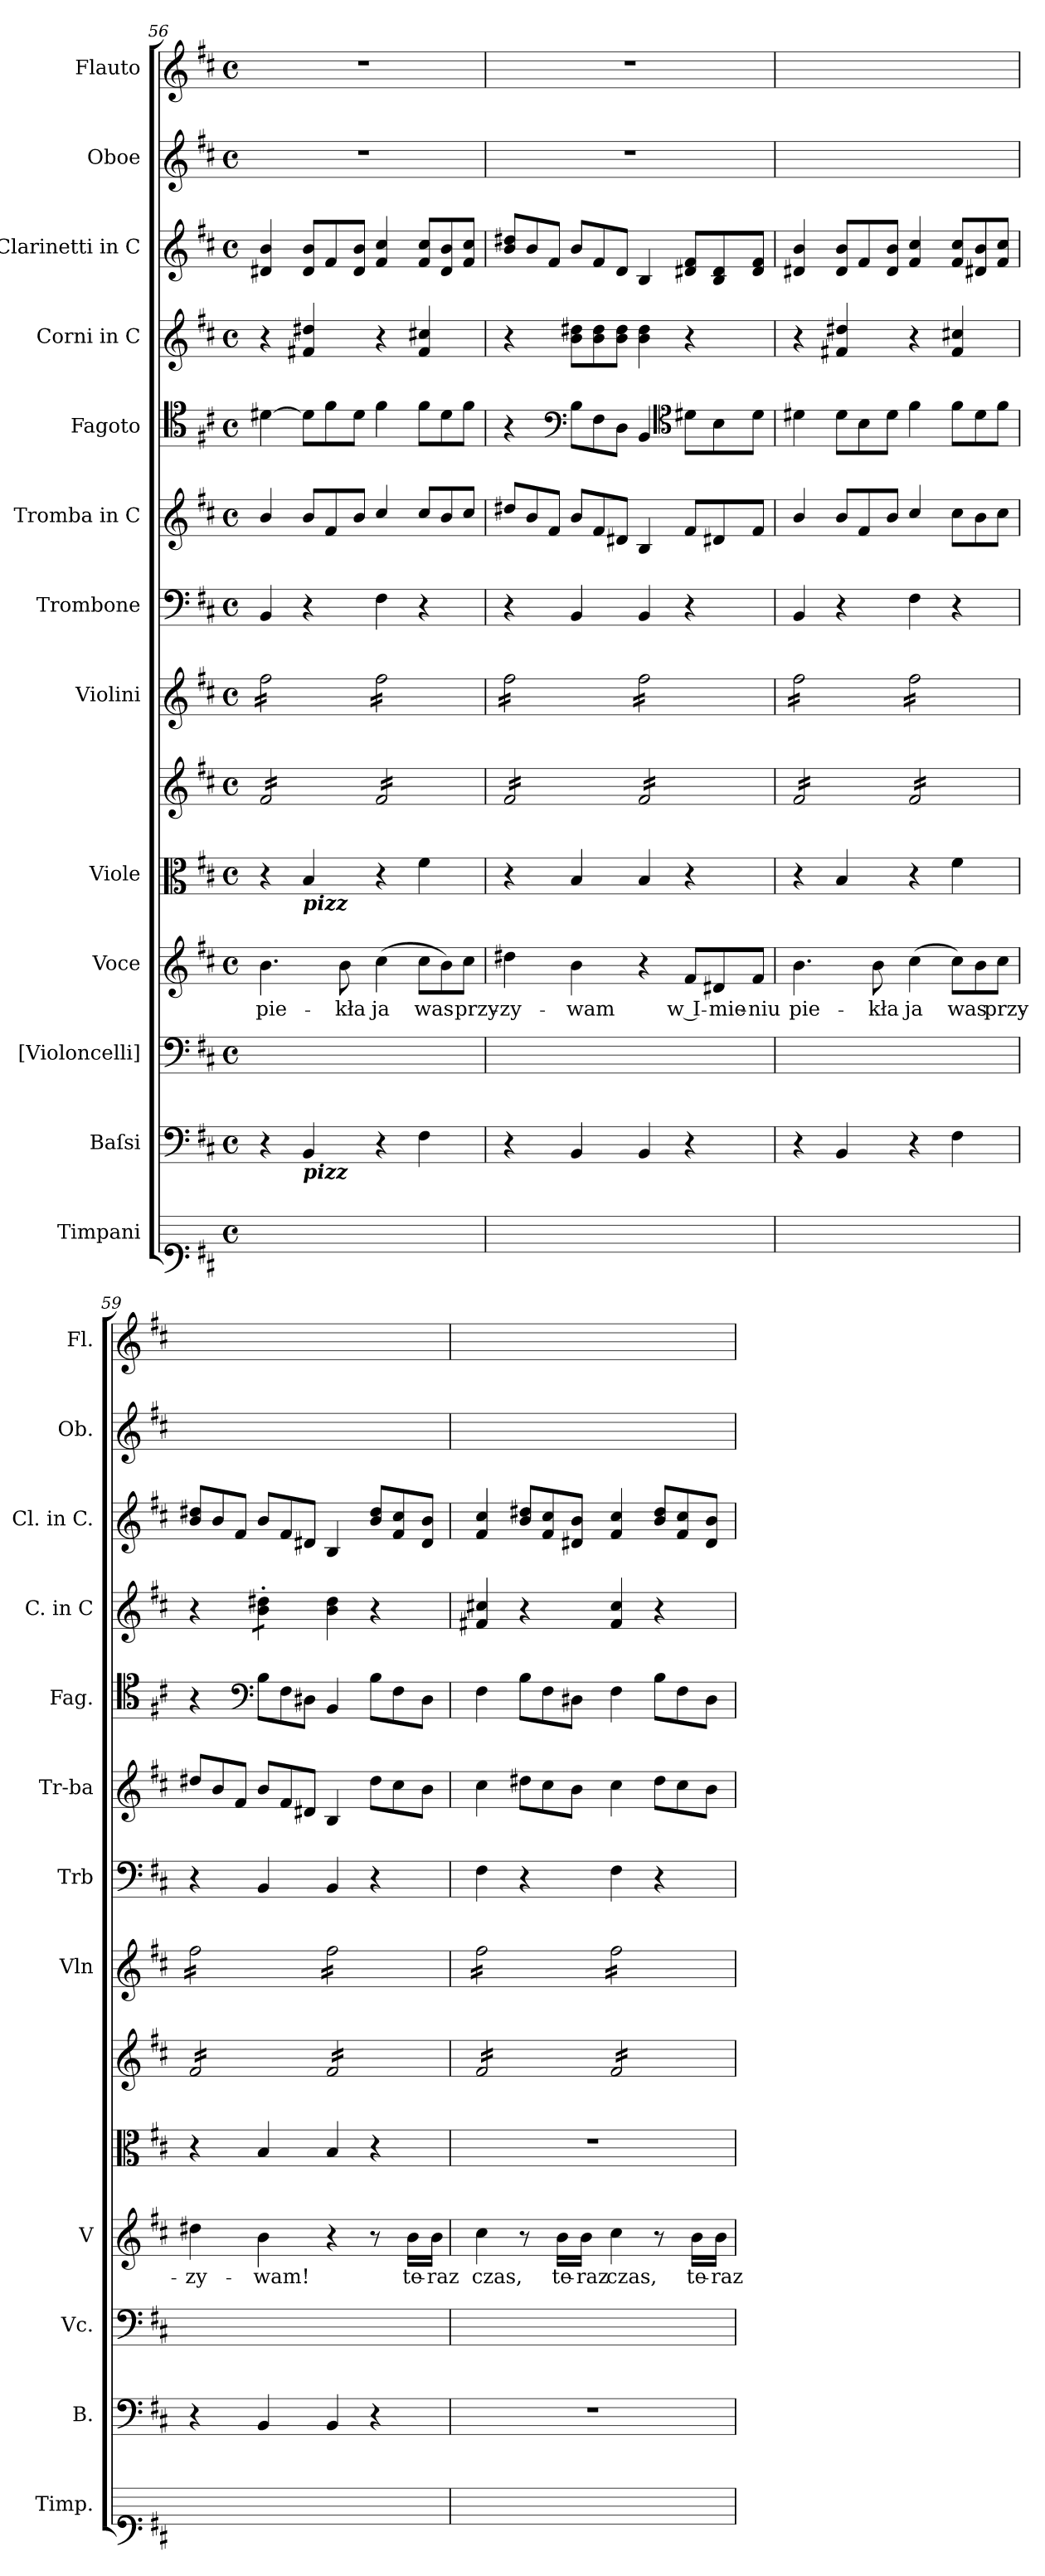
**kern	**kern	**kern	**kern	**text	**kern	**kern	**kern	**kern	**kern	**kern	**kern	**kern	**kern	**kern
*part14	*part13	*part12	*part11	*part11	*part10	*part9	*part8	*part7	*part6	*part5	*part4	*part3	*part2	*part1
*staff14	*staff13	*staff12	*staff11	*staff11	*staff10	*staff9	*staff8	*staff7	*staff6	*staff5	*staff4	*staff3	*staff2	*staff1
*I"Timpani	*I"Baſsi	*I"[Violoncelli]	*I"Voce	*	*I"Viole	*	*I"Violini	*I"Trombone	*I"Tromba in C	*I"Fagoto	*I"Corni in C	*I"Clarinetti in C	*I"Oboe	*I"Flauto
*I'Timp.	*I'B.	*I'Vc.	*I'V	*	*	*	*I'Vln	*I'Trb	*I'Tr-ba	*I'Fag.	*I'C. in C	*I'Cl. in C.	*I'Ob.	*I'Fl.
*clefF1	*clefF4	*clefF4	*clefG2	*	*clefC3	*clefG2	*clefG2	*clefF4	*clefG2	*clefC4	*clefG2	*clefG2	*clefG2	*clefG2
*k[f#c#]	*k[f#c#]	*k[f#c#]	*k[f#c#]	*	*k[f#c#]	*k[f#c#]	*k[f#c#]	*k[f#c#]	*k[f#c#]	*k[f#c#]	*k[f#c#]	*k[f#c#]	*k[f#c#]	*k[f#c#]
*M4/4	*M4/4	*M4/4	*M4/4	*	*M4/4	*M4/4	*M4/4	*M4/4	*M4/4	*M4/4	*M4/4	*M4/4	*M4/4	*M4/4
*met(c)	*met(c)	*met(c)	*met(c)	*	*met(c)	*met(c)	*met(c)	*met(c)	*met(c)	*met(c)	*met(c)	*met(c)	*met(c)	*met(c)
=56	=56	=56	=56	=56	=56	=56	=56	=56	=56	=56	=56	=56	=56	=56
*	*	*	*	*	*	*tremolo	*	*	*	*	*	*	*	*
*	*	*	*	*	*	*	*tremolo	*	*	*	*	*	*	*
1ryy	4r	1ryy	4.b\	pie-	4r	16f#/LL	16ff#\LL	4BB/	4b/	[4d#X\	4r	4d#X/ 4b/	1r	1r
.	.	.	.	.	.	16f#/	16ff#\	.	.	.	.	.	.	.
.	.	.	.	.	.	16f#/	16ff#\	.	.	.	.	.	.	.
.	.	.	.	.	.	16f#/	16ff#\	.	.	.	.	.	.	.
*	*	*	*	*	*	*	*	*	*Xtuplet	*Xtuplet	*	*Xtuplet	*	*
!	!	!	!	!	!LO:TX:b:Bi:t=pizz	!	!	!	!	!	!	!	!	!
!	!LO:TX:b:Bi:t=pizz	!	!	!	!	!	!	!	!	!	!	!	!	!
.	4BB/	.	.	.	4B/	16f#/	16ff#\	4r	12b/L	12d#\L]	4f#X/ 4dd#X/	12d#/ 12b/L	.	.
.	.	.	.	.	.	16f#/	16ff#\	.	.	.	.	.	.	.
.	.	.	.	.	.	.	.	.	12f#/	12f#\	.	12f#/	.	.
.	.	.	8b\	-kła	.	16f#/	16ff#\	.	.	.	.	.	.	.
.	.	.	.	.	.	.	.	.	12b/J	12d#\J	.	12d#/ 12b/J	.	.
.	.	.	.	.	.	16f#/JJ	16ff#\JJ	.	.	.	.	.	.	.
.	4r	.	(>4cc#\	ja	4r	16f#/LL	16ff#\LL	4F#\	4cc#/	4f#\	4r	4f#/ 4cc#/	.	.
.	.	.	.	.	.	16f#/	16ff#\	.	.	.	.	.	.	.
.	.	.	.	.	.	16f#/	16ff#\	.	.	.	.	.	.	.
.	.	.	.	.	.	16f#/	16ff#\	.	.	.	.	.	.	.
*	*	*	*Xtuplet	*	*	*	*	*	*	*	*	*	*	*
.	4F#\	.	12cc#\L	was	4f#\	16f#/	16ff#\	4r	12cc#/L	12f#\L	4f#/ 4cc#X/	12f#/ 12cc#/L	.	.
.	.	.	.	.	.	16f#/	16ff#\	.	.	.	.	.	.	.
.	.	.	12b\)	.	.	.	.	.	12b/	12d#\	.	12d#/ 12b/	.	.
.	.	.	.	.	.	16f#/	16ff#\	.	.	.	.	.	.	.
.	.	.	12cc#\J	przy-	.	.	.	.	12cc#/J	12f#\J	.	12f#/ 12cc#/J	.	.
.	.	.	.	.	.	16f#/JJ	16ff#\JJ	.	.	.	.	.	.	.
=57	=57	=57	=57	=57	=57	=57	=57	=57	=57	=57	=57	=57	=57	=57
1ryy	4r	1ryy	4dd#X\	-zy-	4r	16f#/LL	16ff#\LL	4r	12dd#X/L	4r	4r	12b/ 12dd#X/L	1r	1r
.	.	.	.	.	.	16f#/	16ff#\	.	.	.	.	.	.	.
.	.	.	.	.	.	.	.	.	12b/	.	.	12b/	.	.
.	.	.	.	.	.	16f#/	16ff#\	.	.	.	.	.	.	.
.	.	.	.	.	.	.	.	.	12f#/J	.	.	12f#/J	.	.
.	.	.	.	.	.	16f#/	16ff#\	.	.	.	.	.	.	.
*	*	*	*	*	*	*	*	*	*	*clefF4	*	*	*	*
*	*	*	*	*	*	*	*	*	*	*	*Xtuplet	*	*	*
.	4BB/	.	4b\	-wam	4B/	16f#/	16ff#\	4BB/	12b/L	12B\L	12b\ 12dd#X\L	12b/L	.	.
.	.	.	.	.	.	16f#/	16ff#\	.	.	.	.	.	.	.
.	.	.	.	.	.	.	.	.	12f#/	12F#\	12b\ 12dd#\	12f#/	.	.
.	.	.	.	.	.	16f#/	16ff#\	.	.	.	.	.	.	.
.	.	.	.	.	.	.	.	.	12d#X/J	12D\J	12b\ 12dd#\J	12d/J	.	.
.	.	.	.	.	.	16f#/JJ	16ff#\JJ	.	.	.	.	.	.	.
.	4BB/	.	4r	.	4B/	16f#/LL	16ff#\LL	4BB/	4B/	4BB/	4b\ 4dd#\	4B/	.	.
.	.	.	.	.	.	16f#/	16ff#\	.	.	.	.	.	.	.
.	.	.	.	.	.	16f#/	16ff#\	.	.	.	.	.	.	.
.	.	.	.	.	.	16f#/	16ff#\	.	.	.	.	.	.	.
*	*	*	*	*	*	*	*	*	*	*clefC4	*	*	*	*
.	4r	.	12f#/L	w I-	4r	16f#/	16ff#\	4r	12f#/L	12d#X\L	4r	12d#X/ 12f#/L	.	.
.	.	.	.	.	.	16f#/	16ff#\	.	.	.	.	.	.	.
.	.	.	12d#X/	-mie-	.	.	.	.	12d#X/	12B\	.	12B/ 12d#/	.	.
.	.	.	.	.	.	16f#/	16ff#\	.	.	.	.	.	.	.
.	.	.	12f#/J	-niu	.	.	.	.	12f#/J	12d#\J	.	12d#/ 12f#/J	.	.
.	.	.	.	.	.	16f#/JJ	16ff#\JJ	.	.	.	.	.	.	.
=58	=58	=58	=58	=58	=58	=58	=58	=58	=58	=58	=58	=58	=58	=58
1ryy	4r	1ryy	4.b\	pie-	4r	16f#/LL	16ff#\LL	4BB/	4b/	4d#X\	4r	4d#X/ 4b/	1ryy	1ryy
.	.	.	.	.	.	16f#/	16ff#\	.	.	.	.	.	.	.
.	.	.	.	.	.	16f#/	16ff#\	.	.	.	.	.	.	.
.	.	.	.	.	.	16f#/	16ff#\	.	.	.	.	.	.	.
.	4BB/	.	.	.	4B/	16f#/	16ff#\	4r	12b/L	12d#\L	4f#X/ 4dd#X/	12d#/ 12b/L	.	.
.	.	.	.	.	.	16f#/	16ff#\	.	.	.	.	.	.	.
.	.	.	.	.	.	.	.	.	12f#/	12B\	.	12f#/	.	.
.	.	.	8b\	-kła	.	16f#/	16ff#\	.	.	.	.	.	.	.
.	.	.	.	.	.	.	.	.	12b/J	12d#\J	.	12d#/ 12b/J	.	.
.	.	.	.	.	.	16f#/JJ	16ff#\JJ	.	.	.	.	.	.	.
.	4r	.	(>4cc#\	ja	4r	16f#/LL	16ff#\LL	4F#\	4cc#/	4f#\	4r	4f#/ 4cc#/	.	.
.	.	.	.	.	.	16f#/	16ff#\	.	.	.	.	.	.	.
.	.	.	.	.	.	16f#/	16ff#\	.	.	.	.	.	.	.
.	.	.	.	.	.	16f#/	16ff#\	.	.	.	.	.	.	.
.	4F#\	.	12cc#\L)	was	4f#\	16f#/	16ff#\	4r	12cc#\L	12f#\L	4f#/ 4cc#X/	12f#/ 12cc#/L	.	.
.	.	.	.	.	.	16f#/	16ff#\	.	.	.	.	.	.	.
.	.	.	12b\	.	.	.	.	.	12b\	12d#\	.	12d#X/ 12b/	.	.
.	.	.	.	.	.	16f#/	16ff#\	.	.	.	.	.	.	.
.	.	.	12cc#\J	przy-	.	.	.	.	12cc#\J	12f#\J	.	12f#/ 12cc#/J	.	.
.	.	.	.	.	.	16f#/JJ	16ff#\JJ	.	.	.	.	.	.	.
=59	=59	=59	=59	=59	=59	=59	=59	=59	=59	=59	=59	=59	=59	=59
1ryy	4r	1ryy	4dd#X\	-zy-	4r	16f#/LL	16ff#\LL	4r	12dd#X/L	4r	4r	12b/ 12dd#X/L	1ryy	1ryy
.	.	.	.	.	.	16f#/	16ff#\	.	.	.	.	.	.	.
.	.	.	.	.	.	.	.	.	12b/	.	.	12b/	.	.
.	.	.	.	.	.	16f#/	16ff#\	.	.	.	.	.	.	.
.	.	.	.	.	.	.	.	.	12f#/J	.	.	12f#/J	.	.
.	.	.	.	.	.	16f#/	16ff#\	.	.	.	.	.	.	.
*	*	*	*	*	*	*	*	*	*	*clefF4	*	*	*	*
*	*	*	*	*	*	*	*	*	*	*	*tremolo	*	*	*
.	4BB/	.	4b\	-wam!	4B/	16f#/	16ff#\	4BB/	12b/L	12B\L	8b'>\ 8dd#X'>\L	12b/L	.	.
.	.	.	.	.	.	16f#/	16ff#\	.	.	.	.	.	.	.
.	.	.	.	.	.	.	.	.	12f#/	12F#\	.	12f#/	.	.
.	.	.	.	.	.	16f#/	16ff#\	.	.	.	8b'>\ 8dd#X'>\J	.	.	.
*	*	*	*	*	*	*	*	*	*	*	*Xtremolo	*	*	*
.	.	.	.	.	.	.	.	.	12d#X/J	12D#X\J	.	12d#X/J	.	.
.	.	.	.	.	.	16f#/JJ	16ff#\JJ	.	.	.	.	.	.	.
.	4BB/	.	4r	.	4B/	16f#/LL	16ff#\LL	4BB/	4B/	4BB/	4b\ 4dd#\	4B/	.	.
.	.	.	.	.	.	16f#/	16ff#\	.	.	.	.	.	.	.
.	.	.	.	.	.	16f#/	16ff#\	.	.	.	.	.	.	.
.	.	.	.	.	.	16f#/	16ff#\	.	.	.	.	.	.	.
.	4r	.	8r	.	4r	16f#/	16ff#\	4r	12dd#\L	12B\L	4r	12b/ 12dd#/L	.	.
.	.	.	.	.	.	16f#/	16ff#\	.	.	.	.	.	.	.
.	.	.	.	.	.	.	.	.	12cc#\	12F#\	.	12f#/ 12cc#/	.	.
.	.	.	16b\LL	te-	.	16f#/	16ff#\	.	.	.	.	.	.	.
.	.	.	.	.	.	.	.	.	12b\J	12D#\J	.	12d#/ 12b/J	.	.
.	.	.	16b\JJ	-raz	.	16f#/JJ	16ff#\JJ	.	.	.	.	.	.	.
=60	=60	=60	=60	=60	=60	=60	=60	=60	=60	=60	=60	=60	=60	=60
1ryy	1r	1ryy	4cc#\	czas,	1r	16f#/LL	16ff#\LL	4F#\	4cc#\	4F#\	4f#X/ 4cc#X/	4f#/ 4cc#/	1ryy	1ryy
.	.	.	.	.	.	16f#/	16ff#\	.	.	.	.	.	.	.
.	.	.	.	.	.	16f#/	16ff#\	.	.	.	.	.	.	.
.	.	.	.	.	.	16f#/	16ff#\	.	.	.	.	.	.	.
.	.	.	8r	.	.	16f#/	16ff#\	4r	12dd#X\L	12B\L	4r	12b/ 12dd#X/L	.	.
.	.	.	.	.	.	16f#/	16ff#\	.	.	.	.	.	.	.
.	.	.	.	.	.	.	.	.	12cc#\	12F#\	.	12f#/ 12cc#/	.	.
.	.	.	16b\LL	te-	.	16f#/	16ff#\	.	.	.	.	.	.	.
.	.	.	.	.	.	.	.	.	12b\J	12D#X\J	.	12d#X/ 12b/J	.	.
.	.	.	16b\JJ	-raz	.	16f#/JJ	16ff#\JJ	.	.	.	.	.	.	.
.	.	.	4cc#\	czas,	.	16f#/LL	16ff#\LL	4F#\	4cc#\	4F#\	4f#/ 4cc#/	4f#/ 4cc#/	.	.
.	.	.	.	.	.	16f#/	16ff#\	.	.	.	.	.	.	.
.	.	.	.	.	.	16f#/	16ff#\	.	.	.	.	.	.	.
.	.	.	.	.	.	16f#/	16ff#\	.	.	.	.	.	.	.
.	.	.	8r	.	.	16f#/	16ff#\	4r	12dd#\L	12B\L	4r	12b/ 12dd#/L	.	.
.	.	.	.	.	.	16f#/	16ff#\	.	.	.	.	.	.	.
.	.	.	.	.	.	.	.	.	12cc#\	12F#\	.	12f#/ 12cc#/	.	.
.	.	.	16b\LL	te-	.	16f#/	16ff#\	.	.	.	.	.	.	.
.	.	.	.	.	.	.	.	.	12b\J	12D#\J	.	12d#/ 12b/J	.	.
.	.	.	16b\JJ	-raz	.	16f#/JJ	16ff#\JJ	.	.	.	.	.	.	.
*	*	*	*	*	*	*	*Xtremolo	*	*	*	*	*	*	*
*	*	*	*	*	*	*Xtremolo	*	*	*	*	*	*	*	*
=	=	=	=	=	=	=	=	=	=	=	=	=	=	=
*-	*-	*-	*-	*-	*-	*-	*-	*-	*-	*-	*-	*-	*-	*-
